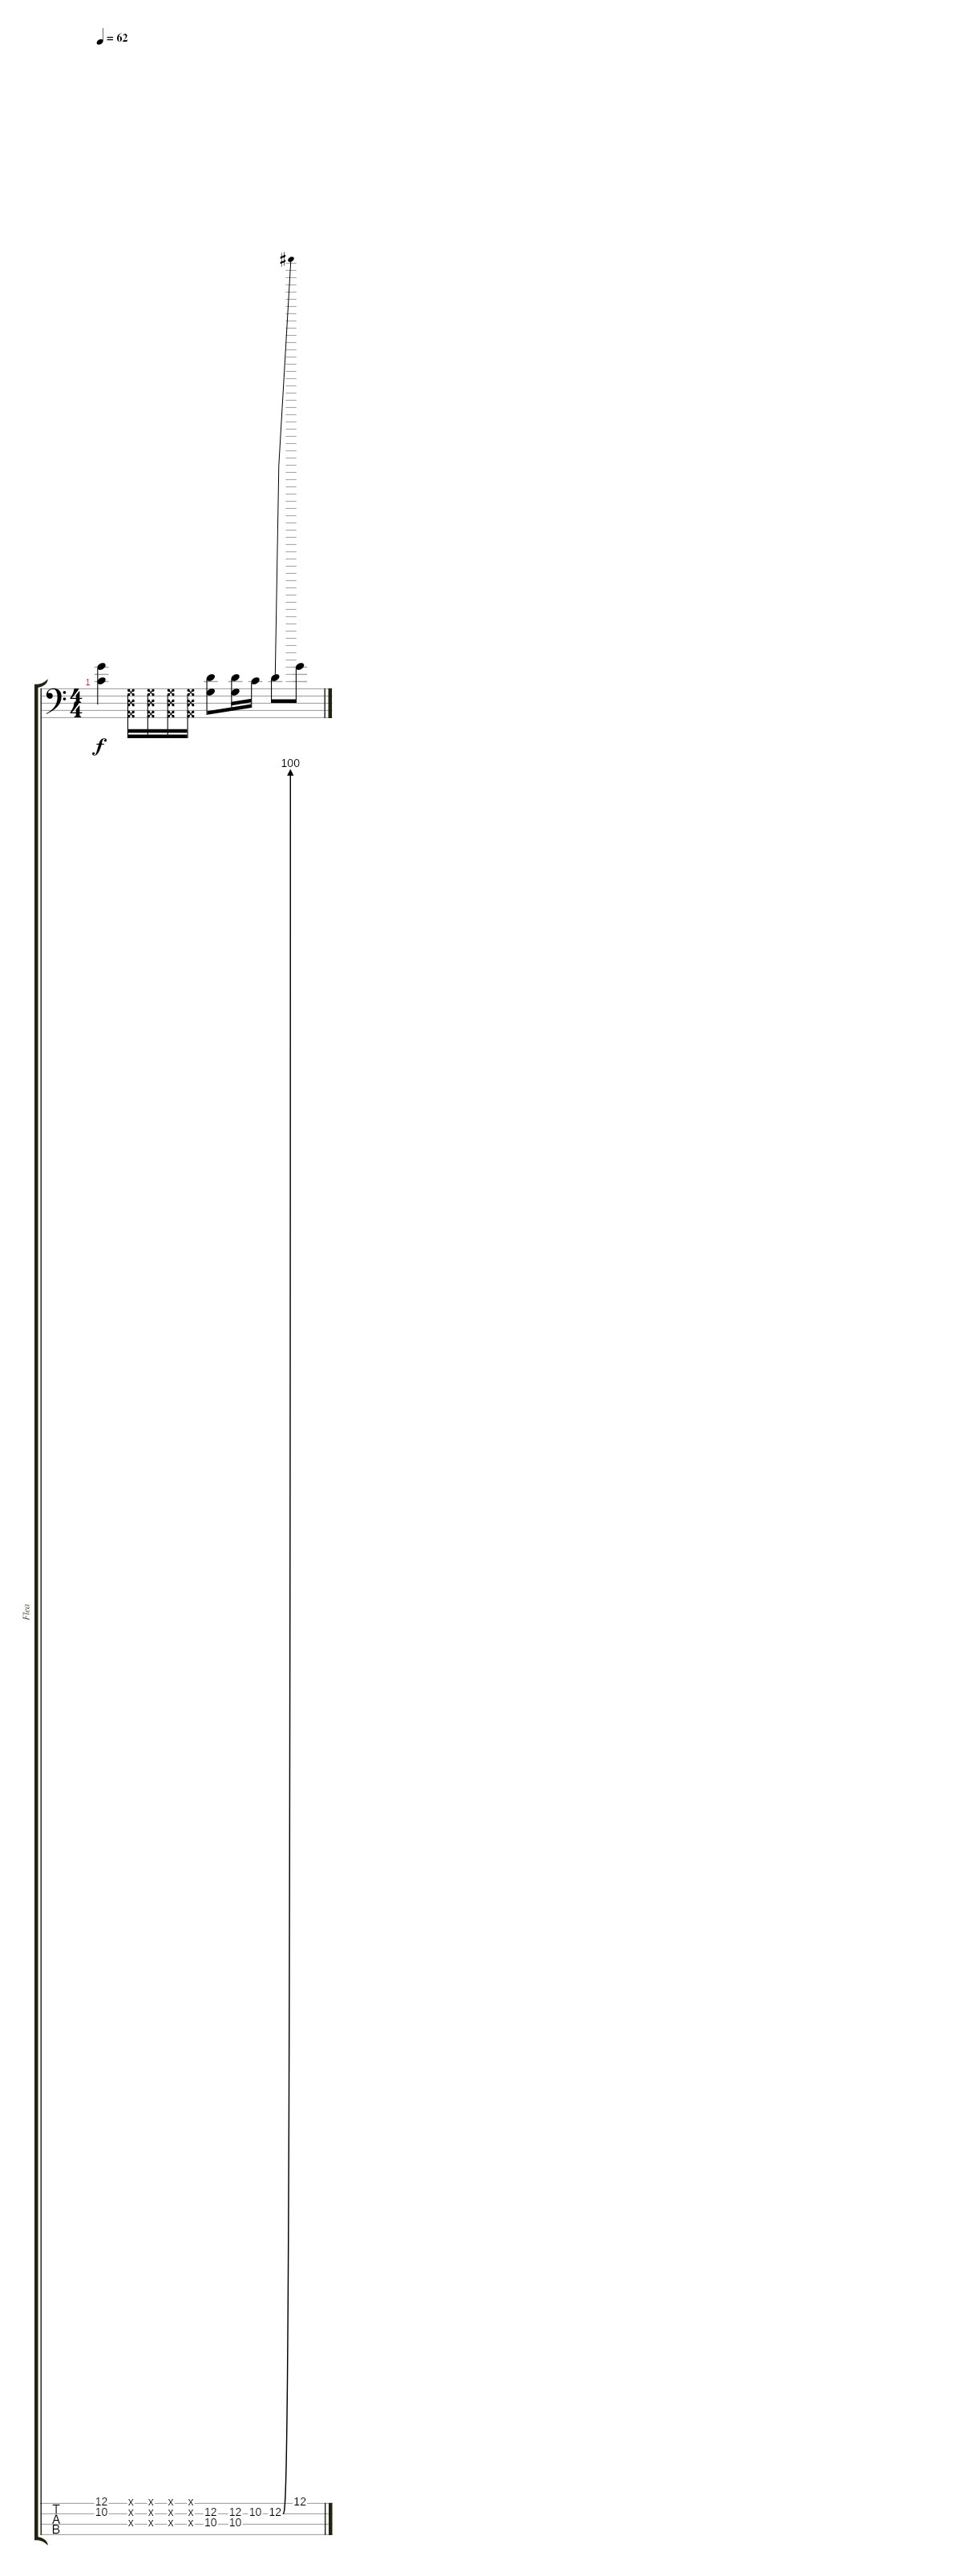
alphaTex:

\track ("Flea" "Flea") {instrument electricbasspick}
\staff {score tabs}
\tuning (G2 D2 A1 E1) {hide}
\ts (4 4)
\tempo 62
\clef f4
\ks c
(12.1 10.2).4{dy f} (0.1{x} 0.2{x} 0.3{x}).16 (0.1{x} 0.2{x} 0.3{x}).16 (0.1{x} 0.2{x} 0.3{x}).16 (0.1{x} 0.2{x} 0.3{x}).16 (12.2 10.3).8 (12.2 10.3).16 10.2.16 12.2{be (bend 0 0 300 400)}.8 12.1.8
